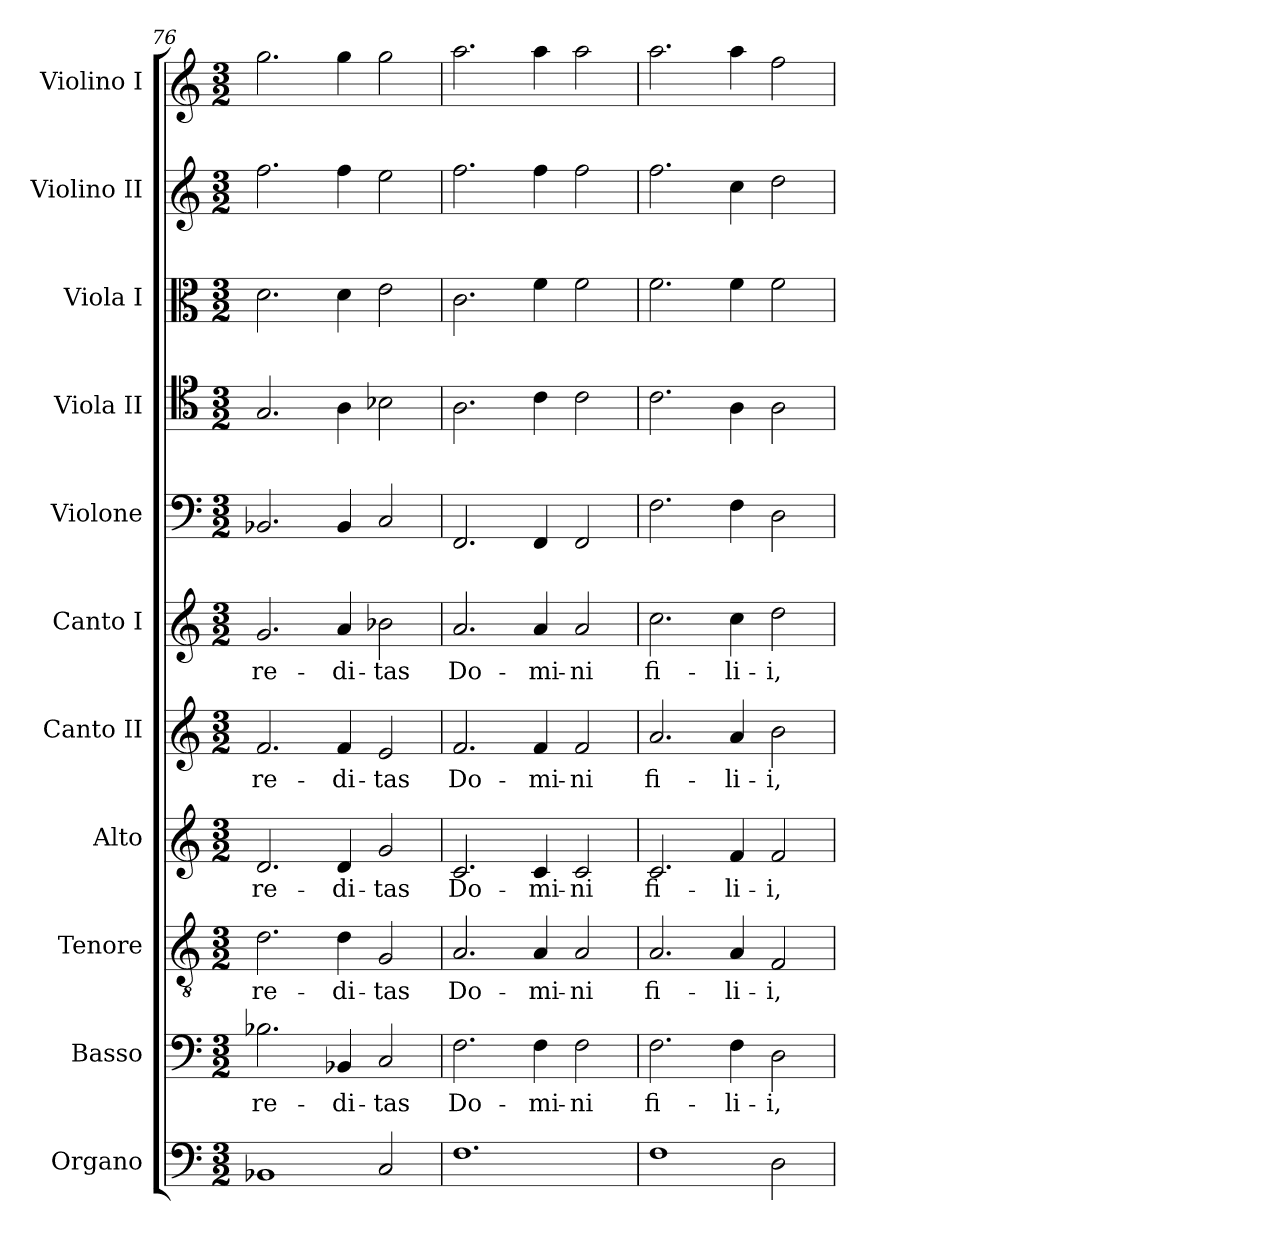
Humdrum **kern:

**kern	**kern	**text	**kern	**text	**kern	**text	**kern	**text	**kern	**text	**kern	**kern	**kern	**kern	**kern
*part11	*part10	*part10	*part9	*part9	*part8	*part8	*part7	*part7	*part6	*part6	*part5	*part4	*part3	*part2	*part1
*staff11	*staff10	*staff10	*staff9	*staff9	*staff8	*staff8	*staff7	*staff7	*staff6	*staff6	*staff5	*staff4	*staff3	*staff2	*staff1
*I"Organo	*I"Basso	*	*I"Tenore	*	*I"Alto	*	*I"Canto II	*	*I"Canto I	*	*I"Violone	*I"Viola II	*I"Viola I	*I"Violino II	*I"Violino I
*I'Org.	*I'B.	*	*I'T.	*	*I'A.	*	*I'C. II	*	*I'C. I	*	*I'Vne.	*I'Vla. II	*I'Vla. I	*I'Vl. II	*I'Vl. I
*clefF4	*clefF4	*	*clefGv2	*	*clefG2	*	*clefG2	*	*clefG2	*	*clefF4	*clefC4	*clefC3	*clefG2	*clefG2
*	*	*	*ITrd7c12	*	*	*	*	*	*	*	*	*	*	*	*
*k[]	*k[]	*	*k[]	*	*k[]	*	*k[]	*	*k[]	*	*k[]	*k[]	*k[]	*k[]	*k[]
*C:	*C:	*	*C:	*	*C:	*	*C:	*	*C:	*	*C:	*C:	*C:	*C:	*C:
*M3/2	*M3/2	*	*M3/2	*	*M3/2	*	*M3/2	*	*M3/2	*	*M3/2	*M3/2	*M3/2	*M3/2	*M3/2
=76	=76	=76	=76	=76	=76	=76	=76	=76	=76	=76	=76	=76	=76	=76	=76
!	!	!LO:LY:b:color=#000000	!	!	!	!	!	!	!	!	!	!	!	!	!
!	!	!	!	!LO:LY:b:color=#000000	!	!	!	!	!	!	!	!	!	!	!
!	!	!	!	!	!	!LO:LY:b:color=#000000	!	!	!	!	!	!	!	!	!
!	!	!	!	!	!	!	!	!LO:LY:b:color=#000000	!	!	!	!	!	!	!
!	!	!	!	!	!	!	!	!	!	!LO:LY:b:color=#000000	!	!	!	!	!
1BB-Xi	2.B-Xi\	-re-	2.Di\	-re-	2.di/	-re-	2.fi/	-re-	2.gi/	-re-	2.BB-Xi/	2.Gi/	2.di\	2.ffi\	2.ggi\
!	!	!LO:LY:b:color=#000000	!	!	!	!	!	!	!	!	!	!	!	!	!
!	!	!	!	!LO:LY:b:color=#000000	!	!	!	!	!	!	!	!	!	!	!
!	!	!	!	!	!	!LO:LY:b:color=#000000	!	!	!	!	!	!	!	!	!
!	!	!	!	!	!	!	!	!LO:LY:b:color=#000000	!	!	!	!	!	!	!
!	!	!	!	!	!	!	!	!	!	!LO:LY:b:color=#000000	!	!	!	!	!
.	4BB-Xi/	-di-	4Di\	-di-	4di/	-di-	4fi/	-di-	4ai/	-di-	4BB-i/	4Ai\	4di\	4ffi\	4ggi\
!	!	!LO:LY:b:color=#000000	!	!	!	!	!	!	!	!	!	!	!	!	!
!	!	!	!	!LO:LY:b:color=#000000	!	!	!	!	!	!	!	!	!	!	!
!	!	!	!	!	!	!LO:LY:b:color=#000000	!	!	!	!	!	!	!	!	!
!	!	!	!	!	!	!	!	!LO:LY:b:color=#000000	!	!	!	!	!	!	!
!	!	!	!	!	!	!	!	!	!	!LO:LY:b:color=#000000	!	!	!	!	!
2Ci/	2Ci/	-tas	2GGi/	-tas	2gi/	-tas	2ei/	-tas	2b-Xi\	-tas	2Ci/	2B-Xi\	2ei\	2eei\	2ggi\
=77	=77	=77	=77	=77	=77	=77	=77	=77	=77	=77	=77	=77	=77	=77	=77
!	!	!LO:LY:b:color=#000000	!	!	!	!	!	!	!	!	!	!	!	!	!
!	!	!	!	!LO:LY:b:color=#000000	!	!	!	!	!	!	!	!	!	!	!
!	!	!	!	!	!	!LO:LY:b:color=#000000	!	!	!	!	!	!	!	!	!
!	!	!	!	!	!	!	!	!LO:LY:b:color=#000000	!	!	!	!	!	!	!
!	!	!	!	!	!	!	!	!	!	!LO:LY:b:color=#000000	!	!	!	!	!
1.Fi	2.Fi\	Do-	2.AAi/	Do-	2.ci/	Do-	2.fi/	Do-	2.ai/	Do-	2.FFi/	2.Ai\	2.ci\	2.ffi\	2.aai\
!	!	!LO:LY:b:color=#000000	!	!	!	!	!	!	!	!	!	!	!	!	!
!	!	!	!	!LO:LY:b:color=#000000	!	!	!	!	!	!	!	!	!	!	!
!	!	!	!	!	!	!LO:LY:b:color=#000000	!	!	!	!	!	!	!	!	!
!	!	!	!	!	!	!	!	!LO:LY:b:color=#000000	!	!	!	!	!	!	!
!	!	!	!	!	!	!	!	!	!	!LO:LY:b:color=#000000	!	!	!	!	!
.	4Fi\	-mi-	4AAi/	-mi-	4ci/	-mi-	4fi/	-mi-	4ai/	-mi-	4FFi/	4ci\	4fi\	4ffi\	4aai\
!	!	!LO:LY:b:color=#000000	!	!	!	!	!	!	!	!	!	!	!	!	!
!	!	!	!	!LO:LY:b:color=#000000	!	!	!	!	!	!	!	!	!	!	!
!	!	!	!	!	!	!LO:LY:b:color=#000000	!	!	!	!	!	!	!	!	!
!	!	!	!	!	!	!	!	!LO:LY:b:color=#000000	!	!	!	!	!	!	!
!	!	!	!	!	!	!	!	!	!	!LO:LY:b:color=#000000	!	!	!	!	!
.	2Fi\	-ni	2AAi/	-ni	2ci/	-ni	2fi/	-ni	2ai/	-ni	2FFi/	2ci\	2fi\	2ffi\	2aai\
=78	=78	=78	=78	=78	=78	=78	=78	=78	=78	=78	=78	=78	=78	=78	=78
!	!	!LO:LY:b:color=#000000	!	!	!	!	!	!	!	!	!	!	!	!	!
!	!	!	!	!LO:LY:b:color=#000000	!	!	!	!	!	!	!	!	!	!	!
!	!	!	!	!	!	!LO:LY:b:color=#000000	!	!	!	!	!	!	!	!	!
!	!	!	!	!	!	!	!	!LO:LY:b:color=#000000	!	!	!	!	!	!	!
!	!	!	!	!	!	!	!	!	!	!LO:LY:b:color=#000000	!	!	!	!	!
1Fi	2.Fi\	fi-	2.AAi/	fi-	2.ci/	fi-	2.ai/	fi-	2.cci\	fi-	2.Fi\	2.ci\	2.fi\	2.ffi\	2.aai\
!	!	!LO:LY:b:color=#000000	!	!	!	!	!	!	!	!	!	!	!	!	!
!	!	!	!	!LO:LY:b:color=#000000	!	!	!	!	!	!	!	!	!	!	!
!	!	!	!	!	!	!LO:LY:b:color=#000000	!	!	!	!	!	!	!	!	!
!	!	!	!	!	!	!	!	!LO:LY:b:color=#000000	!	!	!	!	!	!	!
!	!	!	!	!	!	!	!	!	!	!LO:LY:b:color=#000000	!	!	!	!	!
.	4Fi\	-li-	4AAi/	-li-	4fi/	-li-	4ai/	-li-	4cci\	-li-	4Fi\	4Ai\	4fi\	4cci\	4aai\
!	!	!LO:LY:b:color=#000000	!	!	!	!	!	!	!	!	!	!	!	!	!
!	!	!	!	!LO:LY:b:color=#000000	!	!	!	!	!	!	!	!	!	!	!
!	!	!	!	!	!	!LO:LY:b:color=#000000	!	!	!	!	!	!	!	!	!
!	!	!	!	!	!	!	!	!LO:LY:b:color=#000000	!	!	!	!	!	!	!
!	!	!	!	!	!	!	!	!	!	!LO:LY:b:color=#000000	!	!	!	!	!
2Di\	2Di\	-i,	2FFi/	-i,	2fi/	-i,	2bi\	-i,	2ddi\	-i,	2Di\	2Ai\	2fi\	2ddi\	2ffi\
=	=	=	=	=	=	=	=	=	=	=	=	=	=	=	=
*-	*-	*-	*-	*-	*-	*-	*-	*-	*-	*-	*-	*-	*-	*-	*-
